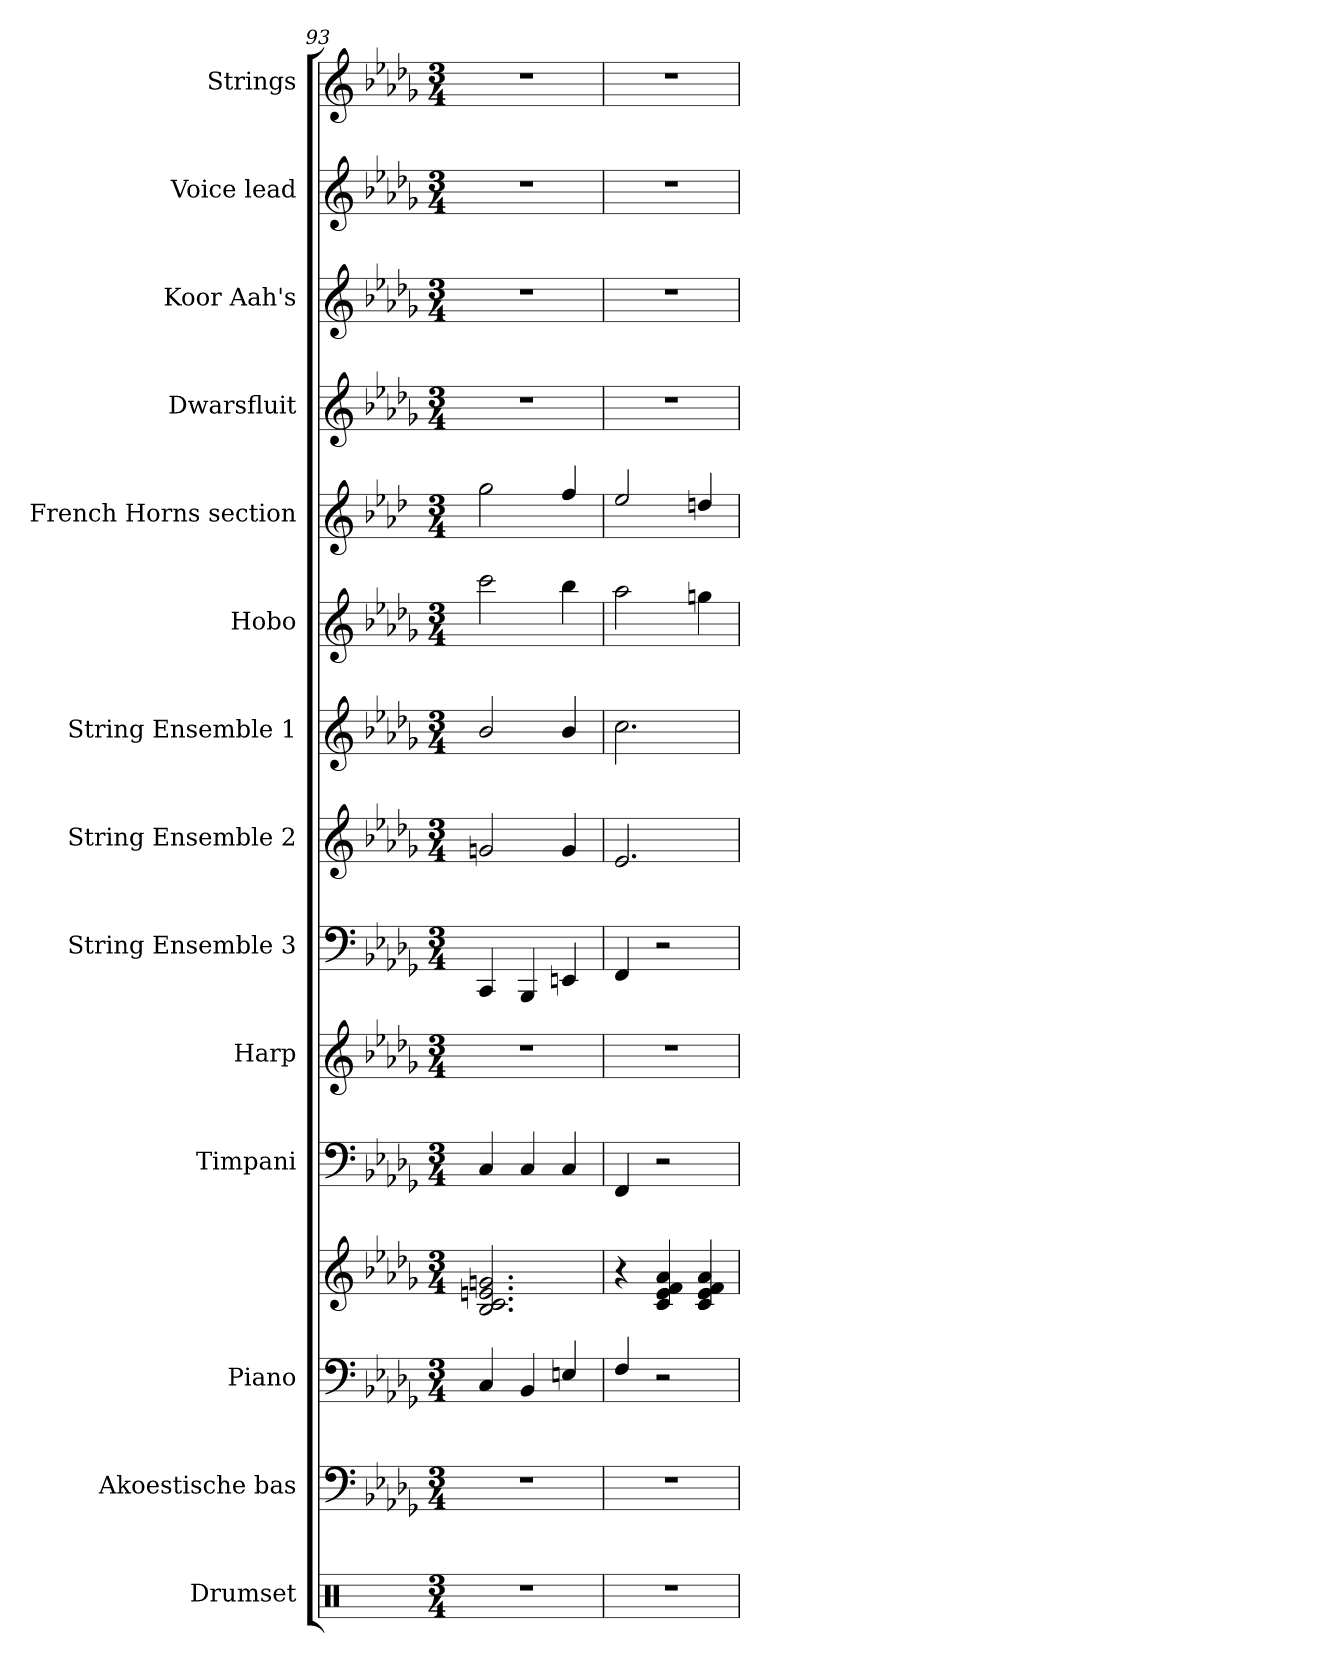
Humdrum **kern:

**kern	**kern	**kern	**kern	**kern	**kern	**kern	**kern	**kern	**kern	**kern	**kern	**kern	**kern	**kern
*part14	*part13	*part12	*part12	*part11	*part10	*part9	*part8	*part7	*part6	*part5	*part4	*part3	*part2	*part1
*staff15	*staff14	*staff13	*staff12	*staff11	*staff10	*staff9	*staff8	*staff7	*staff6	*staff5	*staff4	*staff3	*staff2	*staff1
*I"Drumset	*I"Akoestische bas	*I"Piano	*	*I"Timpani	*I"Harp	*I"String Ensemble 3	*I"String Ensemble 2	*I"String Ensemble 1	*I"Hobo	*I"French Horns section	*I"Dwarsfluit	*I"Koor Aah's	*I"Voice lead	*I"Strings
*I'D. set	*I'Bas	*I'Piano	*	*I'Timpani	*I'Harp	*I'String Ensemble 3	*I'String Ensemble 2	*I'String Ensemble 1	*I'Hobo	*I'French Horns section	*I'Dwarsfluit	*I'Koor Aah's	*I'Voice lead	*I'Strings
!!LO:PB:g=z
*clefX	*clefF4	*clefF4	*clefG2	*clefF4	*clefG2	*clefF4	*clefG2	*clefG2	*clefG2	*clefG2	*clefG2	*clefG2	*clefG2	*clefG2
*	*ITrd7c12	*	*	*	*	*	*	*	*	*ITrd4c7	*	*	*	*
*k[]	*k[b-e-a-d-g-]	*k[b-e-a-d-g-]	*k[b-e-a-d-g-]	*k[b-e-a-d-g-]	*k[b-e-a-d-g-]	*k[b-e-a-d-g-]	*k[b-e-a-d-g-]	*k[b-e-a-d-g-]	*k[b-e-a-d-g-]	*k[b-e-a-d-g-]	*k[b-e-a-d-g-]	*k[b-e-a-d-g-]	*k[b-e-a-d-g-]	*k[b-e-a-d-g-]
*M3/4	*M3/4	*M3/4	*M3/4	*M3/4	*M3/4	*M3/4	*M3/4	*M3/4	*M3/4	*M3/4	*M3/4	*M3/4	*M3/4	*M3/4
=93	=93	=93	=93	=93	=93	=93	=93	=93	=93	=93	=93	=93	=93	=93
2.r	2.r	4C/	2.B-/ 2.c/ 2.en/ 2.gn/	4C/	2.r	4CC/	2gn/	2b-/	2ccc\	2cc\	2.r	2.r	2.r	2.r
.	.	4BB-/	.	4C/	.	4BBB-/	.	.	.	.	.	.	.	.
.	.	4En/	.	4C/	.	4EEn/	4g/	4b-/	4bb-\	4b-/	.	.	.	.
=94	=94	=94	=94	=94	=94	=94	=94	=94	=94	=94	=94	=94	=94	=94
2.r	2.r	4F/	4r	4FF/	2.r	4FF/	2.e-/	2.cc\	2aa-\	2a-/	2.r	2.r	2.r	2.r
.	.	2r	4c/ 4e-/ 4f/ 4a-/	2r	.	2r	.	.	.	.	.	.	.	.
.	.	.	4c/ 4e-/ 4f/ 4a-/	.	.	.	.	.	4ggn\	4gn/	.	.	.	.
=	=	=	=	=	=	=	=	=	=	=	=	=	=	=
*-	*-	*-	*-	*-	*-	*-	*-	*-	*-	*-	*-	*-	*-	*-
